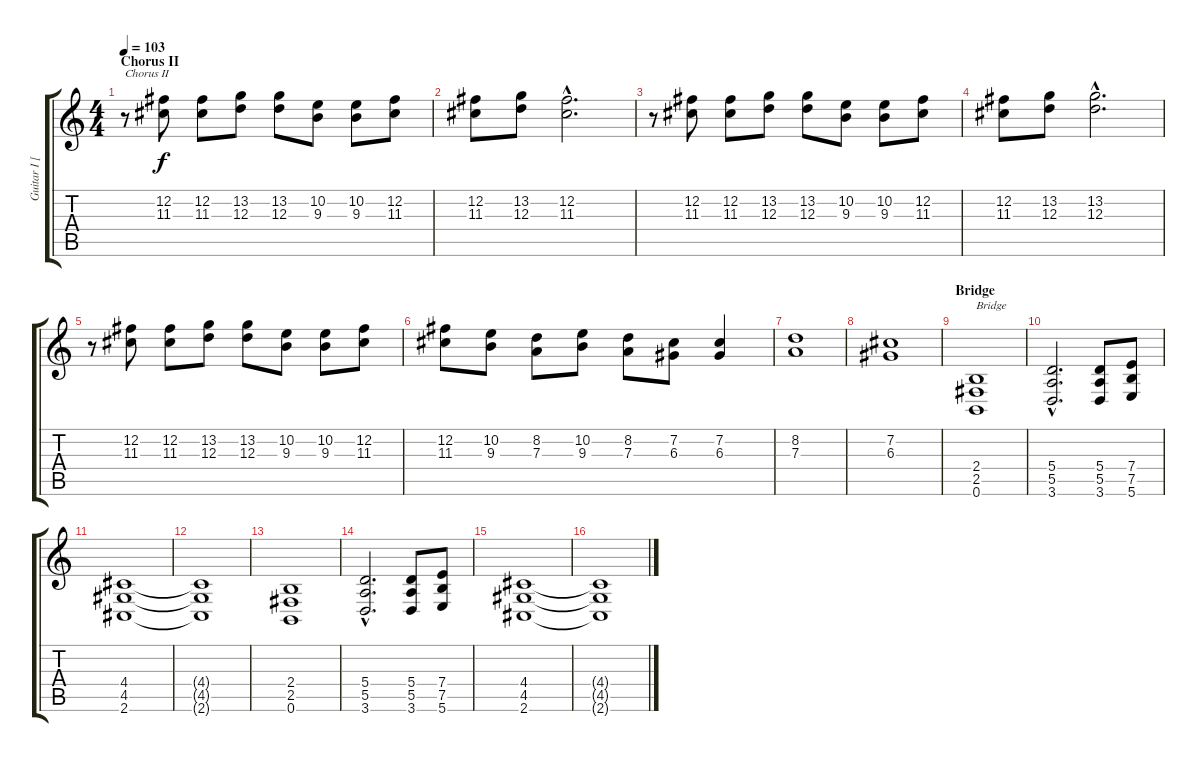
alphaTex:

\track ("Guitar I [Phil Fasciana]" "Guitar I [") {instrument distortionguitar}
\staff {score tabs}
\tuning (B3 Gb3 D3 A2 E2 B1) {hide}
\ts (4 4)
\section ("" "Chorus II")
\tempo 103
\clef g2
\ks c
r.8{txt "Chorus II" dy f} (12.2 11.3).8 (12.2 11.3).8 (13.2 12.3).8 (13.2 12.3).8 (10.2 9.3).8 (10.2 9.3).8 (12.2 11.3).8 |
(12.2 11.3).8 (13.2 12.3).8 (12.2{hac} 11.3{hac}).2{d} |
r.8 (12.2 11.3).8 (12.2 11.3).8 (13.2 12.3).8 (13.2 12.3).8 (10.2 9.3).8 (10.2 9.3).8 (12.2 11.3).8 |
(12.2 11.3).8 (13.2 12.3).8 (13.2{hac} 12.3{hac}).2{d} |
r.8 (12.2 11.3).8 (12.2 11.3).8 (13.2 12.3).8 (13.2 12.3).8 (10.2 9.3).8 (10.2 9.3).8 (12.2 11.3).8 |
(12.2 11.3).8 (10.2 9.3).8 (8.2 7.3).8 (10.2 9.3).8 (8.2 7.3).8 (7.2 6.3).8 (7.2 6.3).4 |
(8.2 7.3).1 |
(7.2 6.3).1 |
\section ("" "Bridge")
(2.4 2.5 0.6).1{txt "Bridge"} |
(5.4{hac} 5.5{hac} 3.6{hac}).2{d} (5.4 5.5 3.6).8 (7.4 7.5 5.6).8 |
(4.4 4.5 2.6).1 |
(4.4{t} 4.5{t} 2.6{t}).1 |
(2.4 2.5 0.6).1 |
(5.4{hac} 5.5{hac} 3.6{hac}).2{d} (5.4 5.5 3.6).8 (7.4 7.5 5.6).8 |
(4.4 4.5 2.6).1 |
(4.4{t} 4.5{t} 2.6{t}).1
